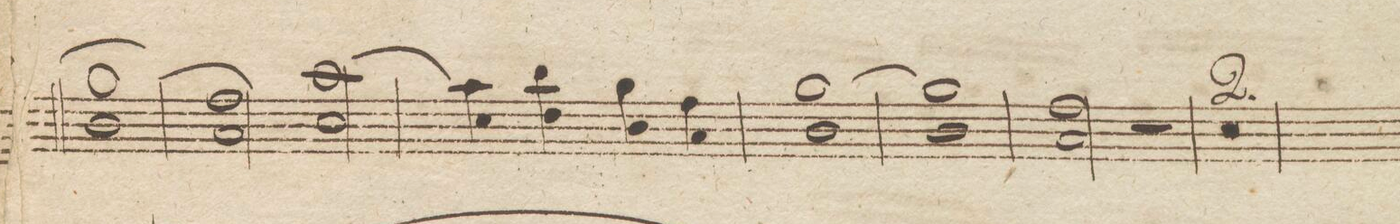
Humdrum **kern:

**kern	**dynam
*I"Viola.	*
*clefC3	*
*k[]	*
*met(c|)	*
*M2/2	*
(1c\ 1a\]	.
=69	=69
2B\) 2g\	.
2d\ [2b\	.
=70	=70
4d\ 4b\]	.
4e\ 4cc\	.
4c\ 4a\	.
4B\ 4g\	.
=71	=71
1c\ [1a\	.
=72	=72
1c\ 1a\]	.
=73	=73
2B\ 2g\	.
2r	.
=74	=74
0r	.
=75	=75
=76	=76
*-	*-
